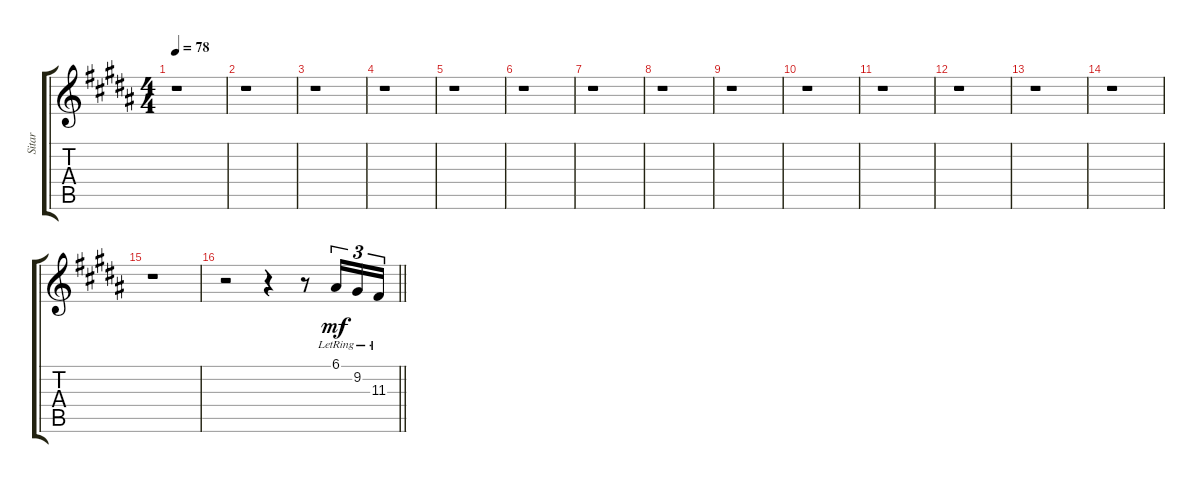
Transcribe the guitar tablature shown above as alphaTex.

\track ("Sitar" "Sitar") {instrument sitar}
\staff {score tabs}
\tuning (E4 B3 G3 D3 A2 E2) {hide}
\ts (4 4)
\section ("" " ")
\tempo 78
\clef g2
\ks g#minor
r.1{dy mf} |
r.1 |
r.1 |
r.1 |
r.1 |
r.1 |
r.1 |
r.1 |
r.1 |
r.1 |
r.1 |
r.1 |
r.1 |
r.1 |
r.1 |
\barLineRight lightlight
r.2 r.4 r.8 6.1{lr}.16{tu (3 2)} 9.2{lr}.16{tu (3 2)} 11.3{lr}.16{tu (3 2)}
